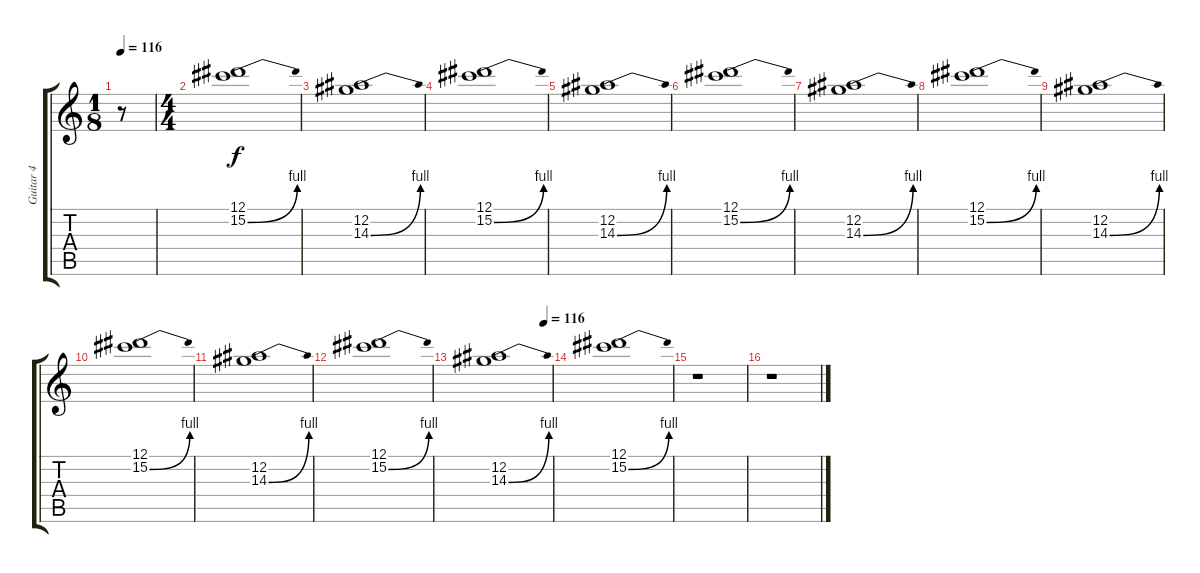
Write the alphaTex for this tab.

\track ("Guitar 4" "Guitar 4") {instrument overdrivenguitar}
\staff {score tabs}
\tuning (Eb4 Bb3 Gb3 Db3 Ab2 Eb2) {hide}
\ts (1 8)
\tempo 116
\tempo 100
\tempo 116
\clef g2
\ks c
r.8{dy f volume 0 instrument overdrivenguitar} |
\ts (4 4)
(12.1 15.2{be (bend 0 0 60 4)}).1{volume 2} |
(12.2 14.3{be (bend 0 0 60 4)}).1 |
(12.1 15.2{be (bend 0 0 60 4)}).1{volume 4} |
(12.2 14.3{be (bend 0 0 60 4)}).1 |
(12.1 15.2{be (bend 0 0 60 4)}).1{volume 6} |
(12.2 14.3{be (bend 0 0 60 4)}).1 |
(12.1 15.2{be (bend 0 0 60 4)}).1{volume 10} |
(12.2 14.3{be (bend 0 0 60 4)}).1 |
(12.1 15.2{be (bend 0 0 60 4)}).1{volume 12} |
(12.2 14.3{be (bend 0 0 60 4)}).1 |
(12.1 15.2{be (bend 0 0 60 4)}).1 |
\tempo (116 0.875)
(12.2 14.3{be (bend 0 0 60 4)}).1 |
(12.1 15.2{be (bend 0 0 60 4)}).1 |
r.1 |
r.1
